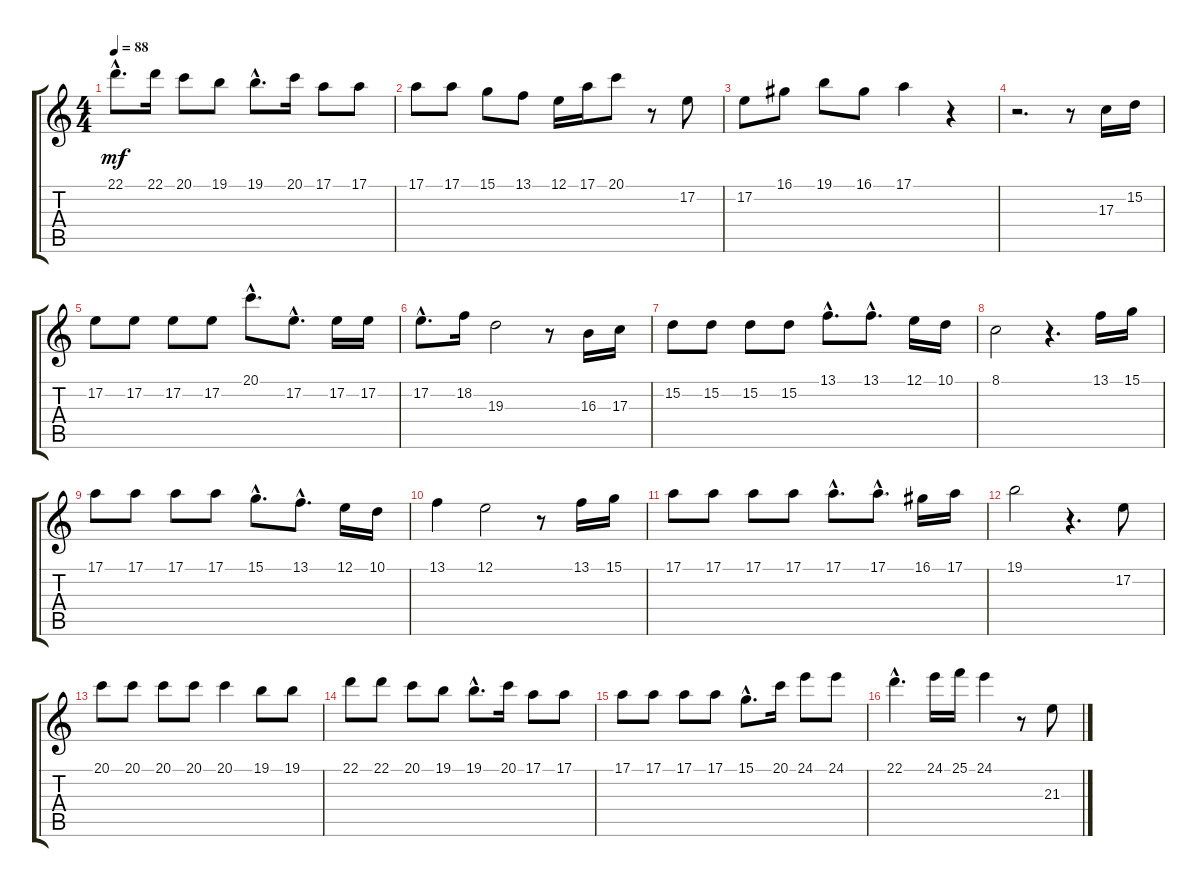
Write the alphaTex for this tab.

\track "" {instrument piccolo}
\staff {score tabs}
\tuning (E4 B3 G3 D3 A2 E2) {hide}
\ts (4 4)
\tempo 88
\clef g2
\ks c
22.1{hac}.8{d dy mf} 22.1.16 20.1.8 19.1.8 19.1{hac}.8{d} 20.1.16 17.1.8 17.1.8 |
17.1.8 17.1.8 15.1.8 13.1.8 12.1.16 17.1.16 20.1.8 r.8 17.2.8 |
17.2.8 16.1.8 19.1.8 16.1.8 17.1.4 r.4 |
r.2{d} r.8 17.3.16 15.2.16 |
17.2.8 17.2.8 17.2.8 17.2.8 20.1{hac}.8{d} 17.2{hac}.8{d} 17.2.16 17.2.16 |
17.2{hac}.8{d} 18.2.16 19.3.2 r.8 16.3.16 17.3.16 |
15.2.8 15.2.8 15.2.8 15.2.8 13.1{hac}.8{d} 13.1{hac}.8{d} 12.1.16 10.1.16 |
8.1.2 r.4{d} 13.1.16 15.1.16 |
17.1.8 17.1.8 17.1.8 17.1.8 15.1{hac}.8{d} 13.1{hac}.8{d} 12.1.16 10.1.16 |
13.1.4 12.1.2 r.8 13.1.16 15.1.16 |
17.1.8 17.1.8 17.1.8 17.1.8 17.1{hac}.8{d} 17.1{hac}.8{d} 16.1.16 17.1.16 |
19.1.2 r.4{d} 17.2.8 |
20.1.8 20.1.8 20.1.8 20.1.8 20.1.4 19.1.8 19.1.8 |
22.1.8 22.1.8 20.1.8 19.1.8 19.1{hac}.8{d} 20.1.16 17.1.8 17.1.8 |
17.1.8 17.1.8 17.1.8 17.1.8 15.1{hac}.8{d} 20.1.16 24.1.8 24.1.8 |
22.1{hac}.4{d} 24.1.16 25.1.16 24.1.4 r.8 21.3.8
